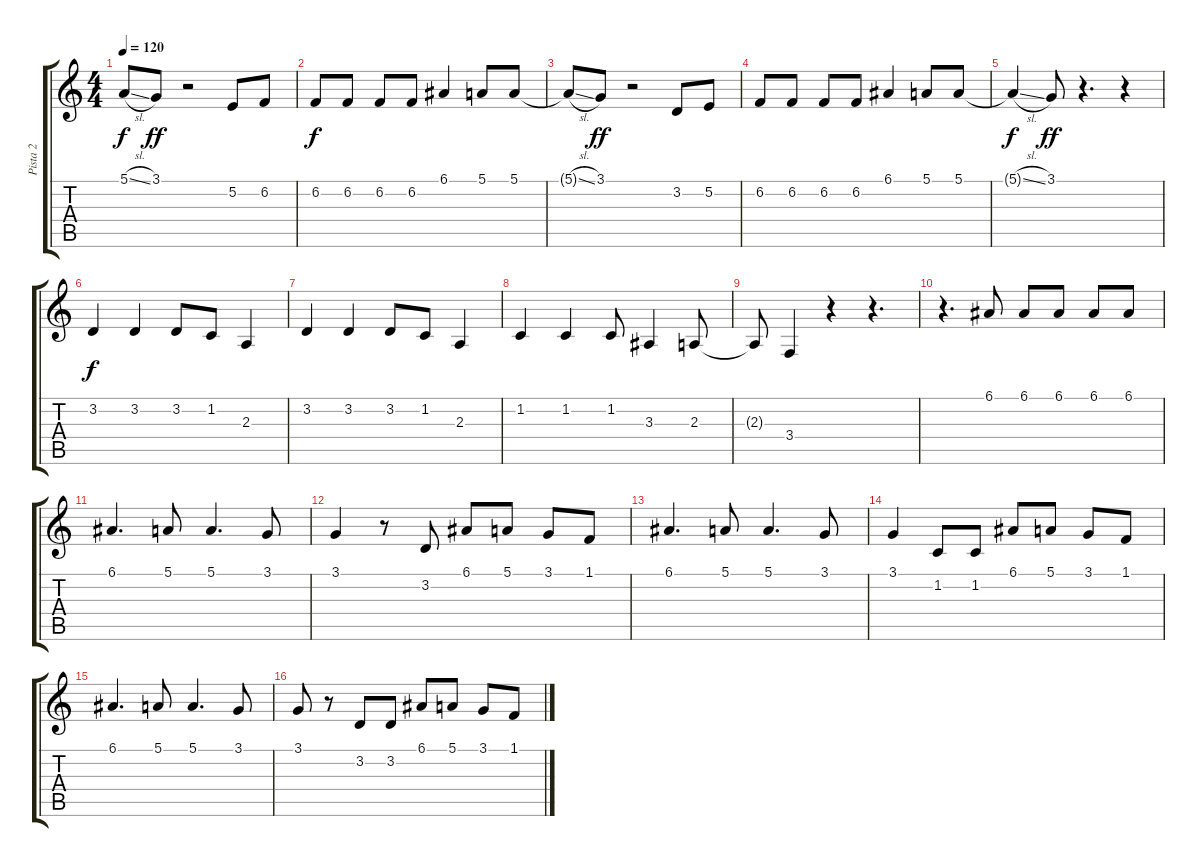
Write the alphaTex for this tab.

\track ("Pista 2" "Pista 2") {instrument flute}
\staff {score tabs}
\tuning (E4 B3 G3 D3 A2 E2) {hide}
\ts (4 4)
\tempo 120
\clef g2
\ks c
5.1{sl t}.8{dy f} 3.1.8{dy ff} r.2 5.2.8 6.2.8 |
6.2.8{dy f} 6.2.8 6.2.8 6.2.8 6.1.4 5.1.8 5.1.8 |
5.1{sl t}.8 3.1.8{dy ff} r.2 3.2.8 5.2.8 |
6.2.8 6.2.8 6.2.8 6.2.8 6.1.4 5.1.8 5.1.8 |
5.1{sl t}.4{dy f} 3.1.8{dy ff} r.4{d} r.4 |
3.2.4{dy f} 3.2.4 3.2.8 1.2.8 2.3.4 |
3.2.4 3.2.4 3.2.8 1.2.8 2.3.4 |
1.2.4 1.2.4 1.2.8 3.3.4 2.3.8 |
2.3{t}.8 3.4.4 r.4 r.4{d} |
r.4{d} 6.1.8 6.1.8 6.1.8 6.1.8 6.1.8 |
6.1.4{d} 5.1.8 5.1.4{d} 3.1.8 |
3.1.4 r.8 3.2.8 6.1.8 5.1.8 3.1.8 1.1.8 |
6.1.4{d} 5.1.8 5.1.4{d} 3.1.8 |
3.1.4 1.2.8 1.2.8 6.1.8 5.1.8 3.1.8 1.1.8 |
6.1.4{d} 5.1.8 5.1.4{d} 3.1.8 |
3.1.8 r.8 3.2.8 3.2.8 6.1.8 5.1.8 3.1.8 1.1.8
